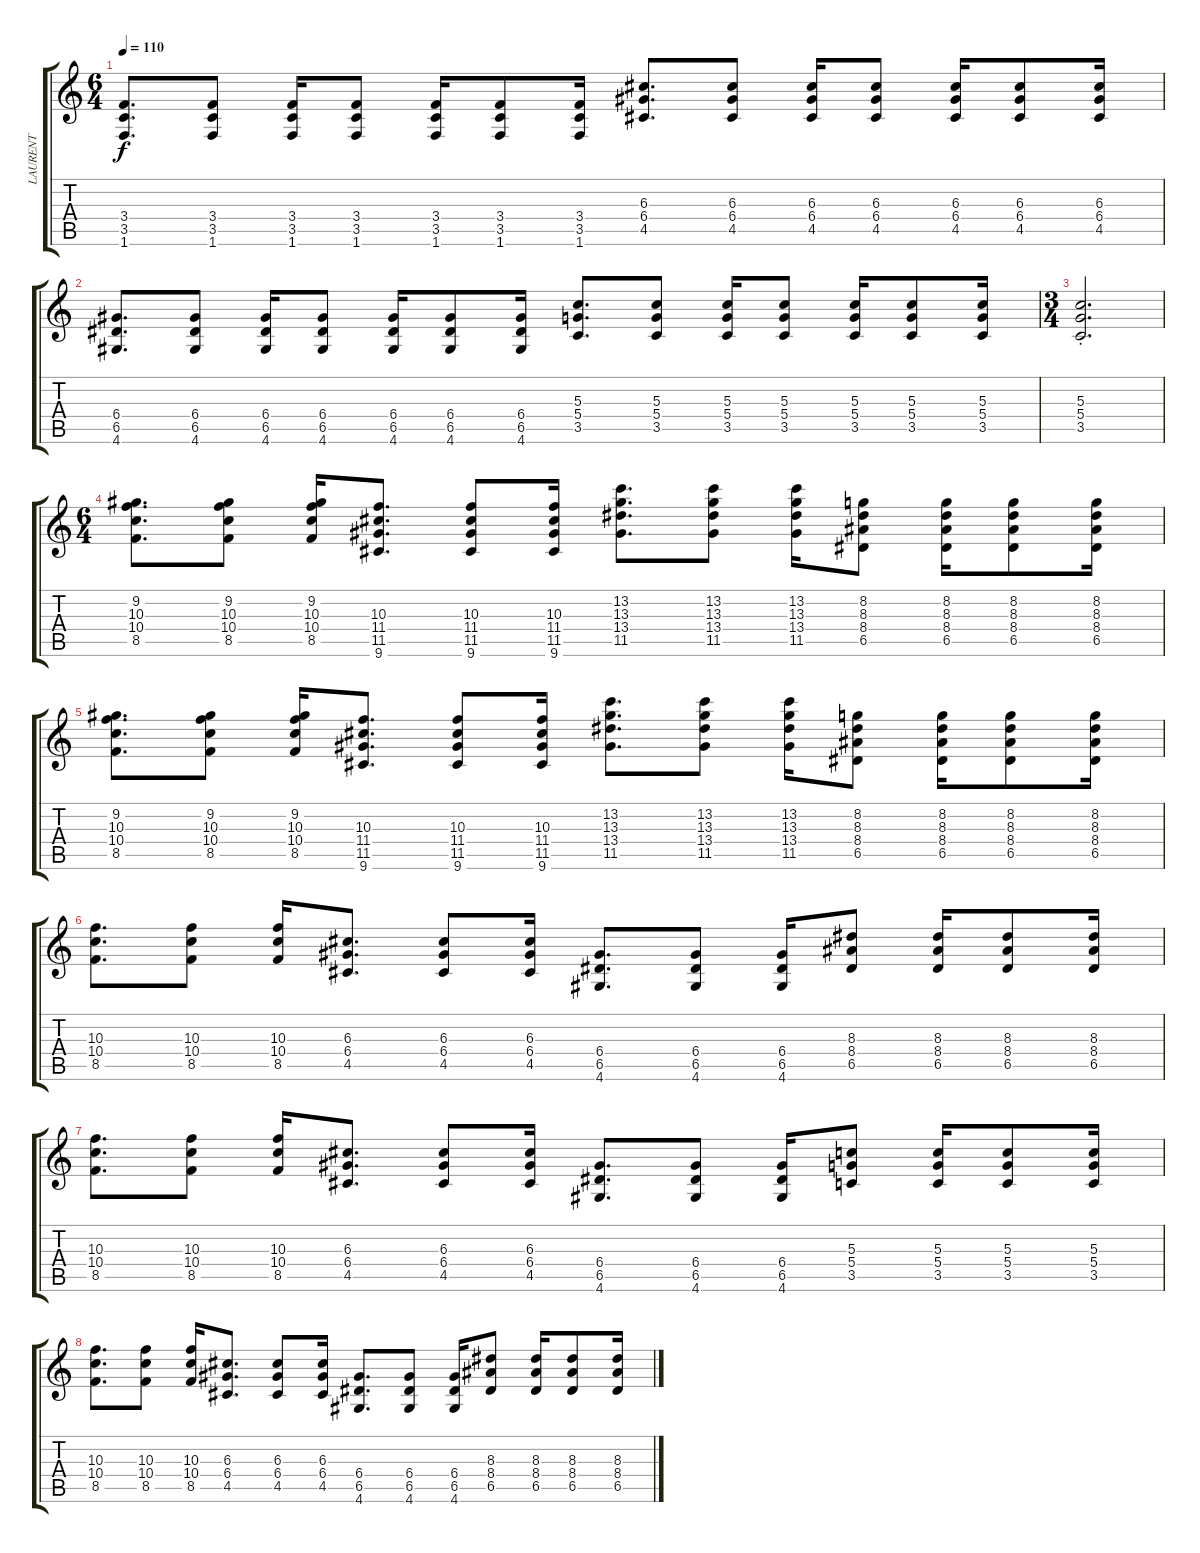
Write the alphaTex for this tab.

\track ("LAURENT" "LAURENT") {instrument distortionguitar}
\staff {score tabs}
\tuning (E4 B3 G3 D3 A2 E2) {hide}
\ts (6 4)
\tempo 110
\clef g2
\ks c
(3.4 3.5 1.6).8{d dy f} (3.4 3.5 1.6).8 (3.4 3.5 1.6).16 (3.4 3.5 1.6).8 (3.4 3.5 1.6).16 (3.4 3.5 1.6).8 (3.4 3.5 1.6).16 (6.3 6.4 4.5).8{d} (6.3 6.4 4.5).8 (6.3 6.4 4.5).16 (6.3 6.4 4.5).8 (6.3 6.4 4.5).16 (6.3 6.4 4.5).8 (6.3 6.4 4.5).16 |
(6.4 6.5 4.6).8{d} (6.4 6.5 4.6).8 (6.4 6.5 4.6).16 (6.4 6.5 4.6).8 (6.4 6.5 4.6).16 (6.4 6.5 4.6).8 (6.4 6.5 4.6).16 (5.3 5.4 3.5).8{d} (5.3 5.4 3.5).8 (5.3 5.4 3.5).16 (5.3 5.4 3.5).8 (5.3 5.4 3.5).16 (5.3 5.4 3.5).8 (5.3 5.4 3.5).16 |
\ts (3 4)
(5.3{st} 5.4{st} 3.5{st}).2{d} |
\ts (6 4)
(9.2 10.3 10.4 8.5).8{d} (9.2 10.3 10.4 8.5).8 (9.2 10.3 10.4 8.5).16 (10.3 11.4 11.5 9.6).8{d} (10.3 11.4 11.5 9.6).8 (10.3 11.4 11.5 9.6).16 (13.2 13.3 13.4 11.5).8{d} (13.2 13.3 13.4 11.5).8 (13.2 13.3 13.4 11.5).16 (8.2 8.3 8.4 6.5).8 (8.2 8.3 8.4 6.5).16 (8.2 8.3 8.4 6.5).8 (8.2 8.3 8.4 6.5).16 |
(9.2 10.3 10.4 8.5).8{d} (9.2 10.3 10.4 8.5).8 (9.2 10.3 10.4 8.5).16 (10.3 11.4 11.5 9.6).8{d} (10.3 11.4 11.5 9.6).8 (10.3 11.4 11.5 9.6).16 (13.2 13.3 13.4 11.5).8{d} (13.2 13.3 13.4 11.5).8 (13.2 13.3 13.4 11.5).16 (8.2 8.3 8.4 6.5).8 (8.2 8.3 8.4 6.5).16 (8.2 8.3 8.4 6.5).8 (8.2 8.3 8.4 6.5).16 |
(10.3 10.4 8.5).8{d} (10.3 10.4 8.5).8 (10.3 10.4 8.5).16 (6.3 6.4 4.5).8{d} (6.3 6.4 4.5).8 (6.3 6.4 4.5).16 (6.4 6.5 4.6).8{d} (6.4 6.5 4.6).8 (6.4 6.5 4.6).16 (8.3 8.4 6.5).8 (8.3 8.4 6.5).16 (8.3 8.4 6.5).8 (8.3 8.4 6.5).16 |
(10.3 10.4 8.5).8{d} (10.3 10.4 8.5).8 (10.3 10.4 8.5).16 (6.3 6.4 4.5).8{d} (6.3 6.4 4.5).8 (6.3 6.4 4.5).16 (6.4 6.5 4.6).8{d} (6.4 6.5 4.6).8 (6.4 6.5 4.6).16 (5.3 5.4 3.5).8 (5.3 5.4 3.5).16 (5.3 5.4 3.5).8 (5.3 5.4 3.5).16 |
(10.3 10.4 8.5).8{d} (10.3 10.4 8.5).8 (10.3 10.4 8.5).16 (6.3 6.4 4.5).8{d} (6.3 6.4 4.5).8 (6.3 6.4 4.5).16 (6.4 6.5 4.6).8{d} (6.4 6.5 4.6).8 (6.4 6.5 4.6).16 (8.3 8.4 6.5).8 (8.3 8.4 6.5).16 (8.3 8.4 6.5).8 (8.3 8.4 6.5).16
